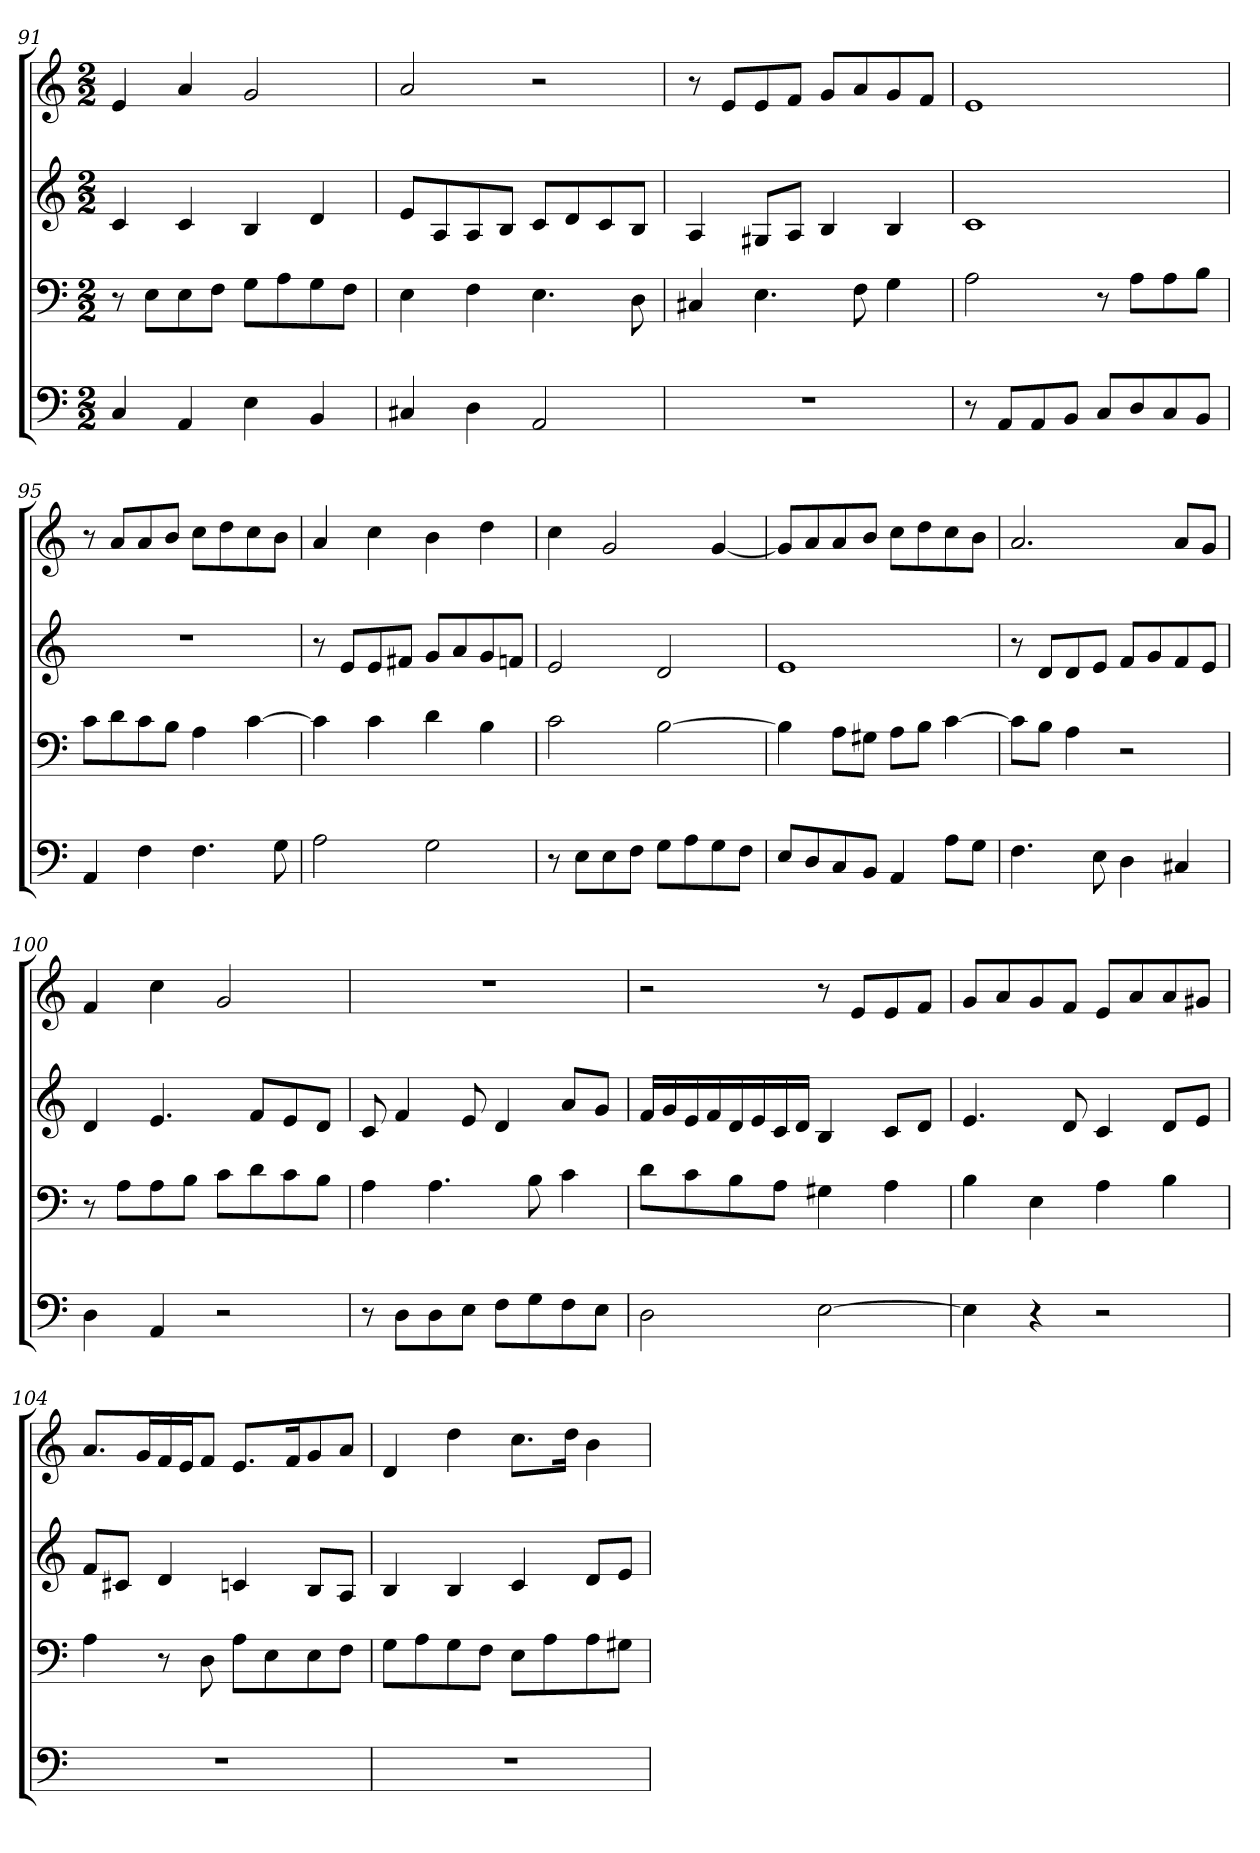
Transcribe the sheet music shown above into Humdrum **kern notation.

**kern	**kern	**kern	**kern
*part4	*part3	*part2	*part1
*staff4	*staff3	*staff2	*staff1
*clefF4	*clefF4	*clefG2	*clefG2
*k[]	*k[]	*k[]	*k[]
*E:phr	*E:phr	*E:phr	*E:phr
*M2/2	*M2/2	*M2/2	*M2/2
=91	=91	=91	=91
4C	8r	4c	4e
.	8E\L	.	.
4AA	8E\	4c	4a
.	8F\J	.	.
4E	8G\L	4B	2g
.	8A\	.	.
4BB	8G\	4d	.
.	8F\J	.	.
=92	=92	=92	=92
4C#X	4E	8e/L	2a
.	.	8A/	.
4D	4F	8A/	.
.	.	8B/J	.
2AA	4.E	8c/L	2r
.	.	8d/	.
.	.	8c/	.
.	8D	8B/J	.
=93	=93	=93	=93
1r	4C#X	4A	8r
.	.	.	8e/L
.	4.E	8G#X/L	8e/
.	.	8A/J	8f/J
.	.	4B	8g/L
.	8F	.	8a/
.	4G	4B	8g/
.	.	.	8f/J
=94	=94	=94	=94
8r	2A	1c	1e
8AA/L	.	.	.
8AA/	.	.	.
8BB/J	.	.	.
8C/L	8r	.	.
8D/	8A\L	.	.
8C/	8A\	.	.
8BB/J	8B\J	.	.
=95	=95	=95	=95
4AA	8c\L	1r	8r
.	8d\	.	8a/L
4F	8c\	.	8a/
.	8B\J	.	8b/J
4.F	4A	.	8cc\L
.	.	.	8dd\
.	[4c	.	8cc\
8G	.	.	8b\J
=96	=96	=96	=96
2A	4c]	8r	4a
.	.	8e/L	.
.	4c	8e/	4cc
.	.	8f#X/J	.
2G	4d	8g/L	4b
.	.	8a/	.
.	4B	8g/	4dd
.	.	8fn/J	.
=97	=97	=97	=97
8r	2c	2e	4cc
8E\L	.	.	.
8E\	.	.	2g
8F\J	.	.	.
8G\L	[2B	2d	.
8A\	.	.	.
8G\	.	.	[4g
8F\J	.	.	.
=98	=98	=98	=98
8E/L	4B]	1e	8g/L]
8D/	.	.	8a/
8C/	8A\L	.	8a/
8BB/J	8G#X\J	.	8b/J
4AA	8A\L	.	8cc\L
.	8B\J	.	8dd\
8A\L	[4c	.	8cc\
8G\J	.	.	8b\J
=99	=99	=99	=99
4.F	8c\L]	8r	2.a
.	8B\J	8d/L	.
.	4A	8d/	.
8E	.	8e/J	.
4D	2r	8f/L	.
.	.	8g/	.
4C#X	.	8f/	8a/L
.	.	8e/J	8g/J
=100	=100	=100	=100
4D	8r	4d	4f
.	8A\L	.	.
4AA	8A\	4.e	4cc
.	8B\J	.	.
2r	8c\L	.	2g
.	8d\	8f/L	.
.	8c\	8e/	.
.	8B\J	8d/J	.
=101	=101	=101	=101
8r	4A	8c	1r
8D\L	.	4f	.
8D\	4.A	.	.
8E\J	.	8e	.
8F\L	.	4d	.
8G\	8B	.	.
8F\	4c	8a/L	.
8E\J	.	8g/J	.
=102	=102	=102	=102
2D	8d\L	16f/LL	2r
.	.	16g/	.
.	8c\	16e/	.
.	.	16f/	.
.	8B\	16d/	.
.	.	16e/	.
.	8A\J	16c/	.
.	.	16d/JJ	.
[2E	4G#X	4B	8r
.	.	.	8e/L
.	4A	8c/L	8e/
.	.	8d/J	8f/J
=103	=103	=103	=103
4E]	4B	4.e	8g/L
.	.	.	8a/
4r	4E	.	8g/
.	.	8d	8f/J
2r	4A	4c	8e/L
.	.	.	8a/
.	4B	8d/L	8a/
.	.	8e/J	8g#X/J
=104	=104	=104	=104
1r	4A	8f/L	8.a/L
.	.	8c#X/J	.
.	.	.	16g/L
.	8r	4d	16f/
.	.	.	16e/J
.	8D	.	8f/J
.	8A\L	4cn	8.e/L
.	8E\	.	.
.	.	.	16f/K
.	8E\	8B/L	8g/
.	8F\J	8A/J	8a/J
=105	=105	=105	=105
1r	8G\L	4B	4d
.	8A\	.	.
.	8G\	4B	4dd
.	8F\J	.	.
.	8E\L	4c	8.cc\L
.	8A\	.	.
.	.	.	16dd\Jk
.	8A\	8d/L	4b
.	8G#X\J	8e/J	.
=	=	=	=
*-	*-	*-	*-
